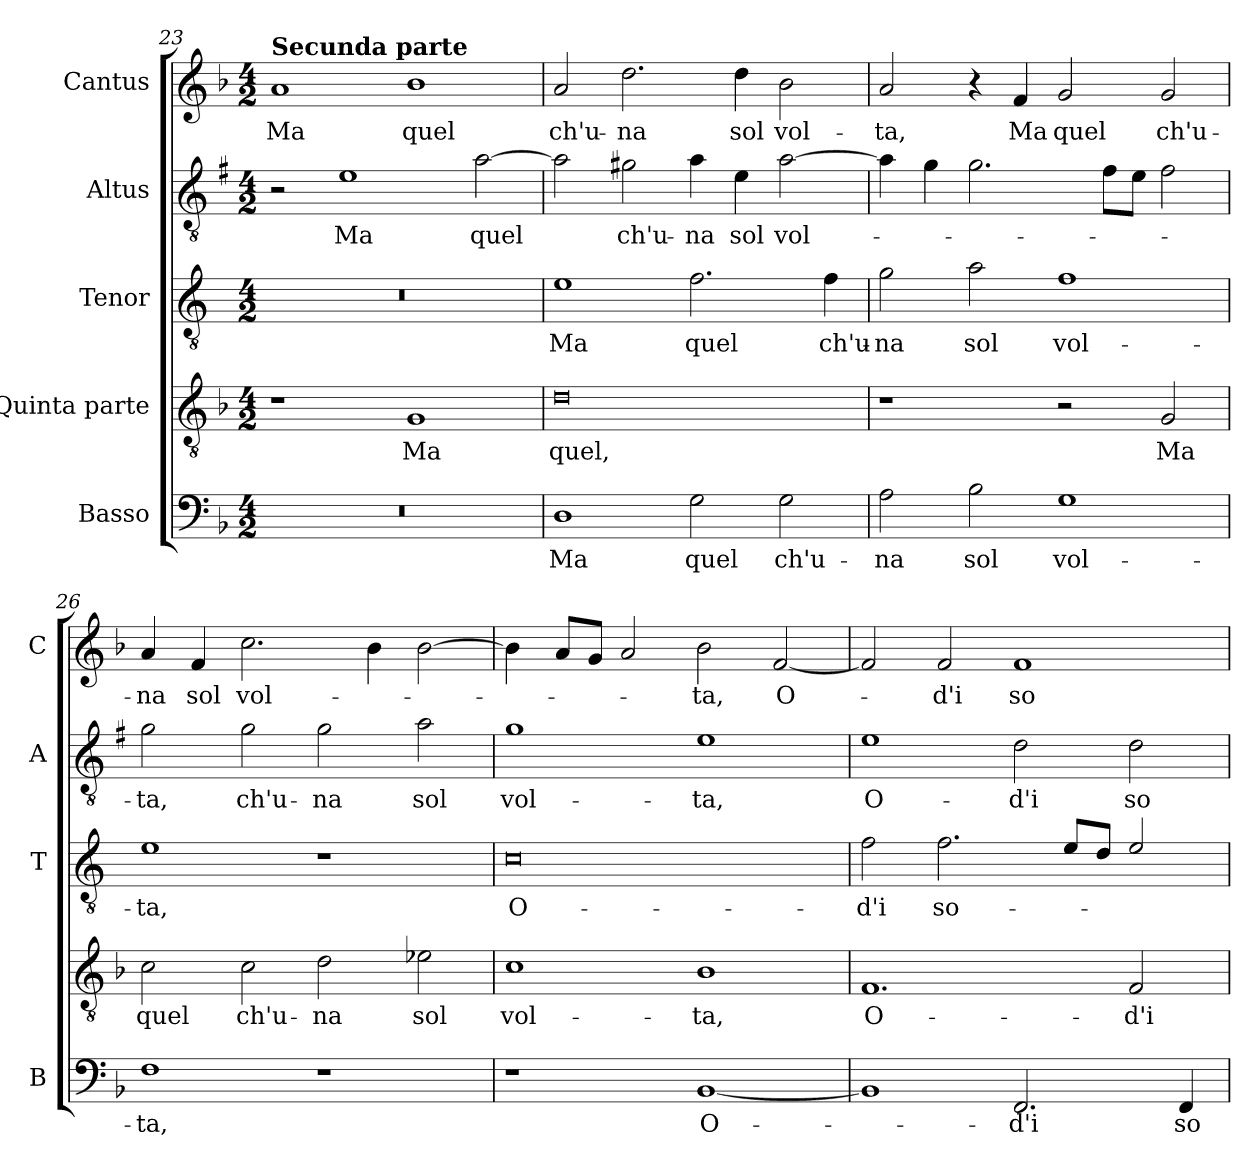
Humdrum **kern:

**kern	**text	**kern	**text	**kern	**text	**kern	**text	**kern	**text
*part5	*part5	*part4	*part4	*part3	*part3	*part2	*part2	*part1	*part1
*staff5	*staff5	*staff4	*staff4	*staff3	*staff3	*staff2	*staff2	*staff1	*staff1
*I"Basso	*	*I"Quinta parte	*	*I"Tenor	*	*I"Altus	*	*I"Cantus	*
*I'B	*	*	*	*I'T	*	*I'A	*	*I'C	*
!!LO:LB:g=z
*clefF4	*	*clefGv2	*	*clefGv2	*	*clefGv2	*	*clefG2	*
*	*	*	*	*ITrd4c7	*	*ITrd1c2	*	*	*
*k[b-]	*	*k[b-]	*	*k[b-]	*	*k[b-]	*	*k[b-]	*
*F:	*	*F:	*	*F:	*	*F:	*	*F:	*
*M4/2	*	*M4/2	*	*M4/2	*	*M4/2	*	*M4/2	*
=23	=23	=23	=23	=23	=23	=23	=23	=23	=23
!	!	!	!	!	!	!	!	!LO:TX:a:B:t=Secunda parte	!
!	!	!	!	!	!	!	!	!	!LO:LY:b
0r	.	1r	.	0r	.	2r	.	1a	Ma
!	!	!	!	!	!	!	!LO:LY:b	!	!
.	.	.	.	.	.	1d	Ma	.	.
!	!	!	!LO:LY:b	!	!	!	!	!	!LO:LY:b
.	.	1G	Ma	.	.	.	.	1b-	quel
!	!	!	!	!	!	!	!LO:LY:b	!	!
.	.	.	.	.	.	[2g\	quel	.	.
=24	=24	=24	=24	=24	=24	=24	=24	=24	=24
!	!LO:LY:b	!	!LO:LY:b	!	!LO:LY:b	!	!	!	!LO:LY:b
1D	Ma	0d	quel,	1A	Ma	2g\]	.	2a/	ch'u-
!	!	!	!	!	!	!	!LO:LY:b	!	!LO:LY:b
.	.	.	.	.	.	2f#X\	ch'u-	2.dd\	-na
!	!LO:LY:b	!	!	!	!LO:LY:b	!	!LO:LY:b	!	!
2G\	quel	.	.	2.B-\	quel	4g\	-na	.	.
!	!	!	!	!	!	!	!LO:LY:b	!	!LO:LY:b
.	.	.	.	.	.	4d\	sol	4dd\	sol
!	!LO:LY:b	!	!	!	!	!	!LO:LY:b	!	!LO:LY:b
2G\	ch'u-	.	.	.	.	[2g\	vol-	2b-\	vol-
!	!	!	!	!	!LO:LY:b	!	!	!	!
.	.	.	.	4B-\	ch'u-	.	.	.	.
=25	=25	=25	=25	=25	=25	=25	=25	=25	=25
!	!LO:LY:b	!	!	!	!LO:LY:b	!	!	!	!LO:LY:b
2A\	-na	1r	.	2c\	-na	4g\]	.	2a/	-ta,
.	.	.	.	.	.	4f\	.	.	.
!	!LO:LY:b	!	!	!	!LO:LY:b	!	!	!	!
2B-\	sol	.	.	2d\	sol	2.f\	.	4r	.
!	!	!	!	!	!	!	!	!	!LO:LY:b
.	.	.	.	.	.	.	.	4f/	Ma
!	!LO:LY:b	!	!	!	!LO:LY:b	!	!	!	!LO:LY:b
1G	vol-	2r	.	1B-	vol-	.	.	2g/	quel
.	.	.	.	.	.	8e\L	.	.	.
.	.	.	.	.	.	8d\J	.	.	.
!	!	!	!LO:LY:b	!	!	!	!	!	!LO:LY:b
.	.	2G/	Ma	.	.	2e\	.	2g/	ch'u-
=26	=26	=26	=26	=26	=26	=26	=26	=26	=26
!	!LO:LY:b	!	!LO:LY:b	!	!LO:LY:b	!	!LO:LY:b	!	!LO:LY:b
1F	-ta,	2c\	quel	1A	-ta,	2f\	-ta,	4a/	-na
!	!	!	!	!	!	!	!	!	!LO:LY:b
.	.	.	.	.	.	.	.	4f/	sol
!	!	!	!LO:LY:b	!	!	!	!LO:LY:b	!	!LO:LY:b
.	.	2c\	ch'u-	.	.	2f\	ch'u-	2.cc\	vol-
!	!	!	!LO:LY:b	!	!	!	!LO:LY:b	!	!
1r	.	2d\	-na	1r	.	2f\	-na	.	.
.	.	.	.	.	.	.	.	4b-\	.
!	!	!	!LO:LY:b	!	!	!	!LO:LY:b	!	!
.	.	2e-X\	sol	.	.	2g\	sol	[2b-\	.
=27	=27	=27	=27	=27	=27	=27	=27	=27	=27
!	!	!	!LO:LY:b	!	!LO:LY:b	!	!LO:LY:b	!	!
1r	.	1c	vol-	0F	O-	1f	vol-	4b-\]	.
.	.	.	.	.	.	.	.	8a/L	.
.	.	.	.	.	.	.	.	8g/J	.
.	.	.	.	.	.	.	.	2a/	.
!	!LO:LY:b	!	!LO:LY:b	!	!	!	!LO:LY:b	!	!LO:LY:b
[1BB-	O-	1B-	-ta,	.	.	1d	-ta,	2b-\	-ta,
!	!	!	!	!	!	!	!	!	!LO:LY:b
.	.	.	.	.	.	.	.	[2f/	O-
!!LO:LB:g=z
=28	=28	=28	=28	=28	=28	=28	=28	=28	=28
!	!	!	!LO:LY:b	!	!LO:LY:b	!	!LO:LY:b	!	!
1BB-]	.	1.F	O-	2B-\	-d'i	1d	O-	2f/]	.
!	!	!	!	!	!LO:LY:b	!	!	!	!LO:LY:b
.	.	.	.	2.B-\	so-	.	.	2f/	-d'i
!	!LO:LY:b	!	!	!	!	!	!LO:LY:b	!	!LO:LY:b
2.FF/	-d'i	.	.	.	.	2c\	-d'i	1f	so-
.	.	.	.	8A/L	.	.	.	.	.
.	.	.	.	8G/J	.	.	.	.	.
!	!	!	!LO:LY:b	!	!	!	!LO:LY:b	!	!
.	.	2F/	-d'i	2A/	.	2c\	so-	.	.
!	!LO:LY:b	!	!	!	!	!	!	!	!
4FF/	so-	.	.	.	.	.	.	.	.
=	=	=	=	=	=	=	=	=	=
*-	*-	*-	*-	*-	*-	*-	*-	*-	*-
